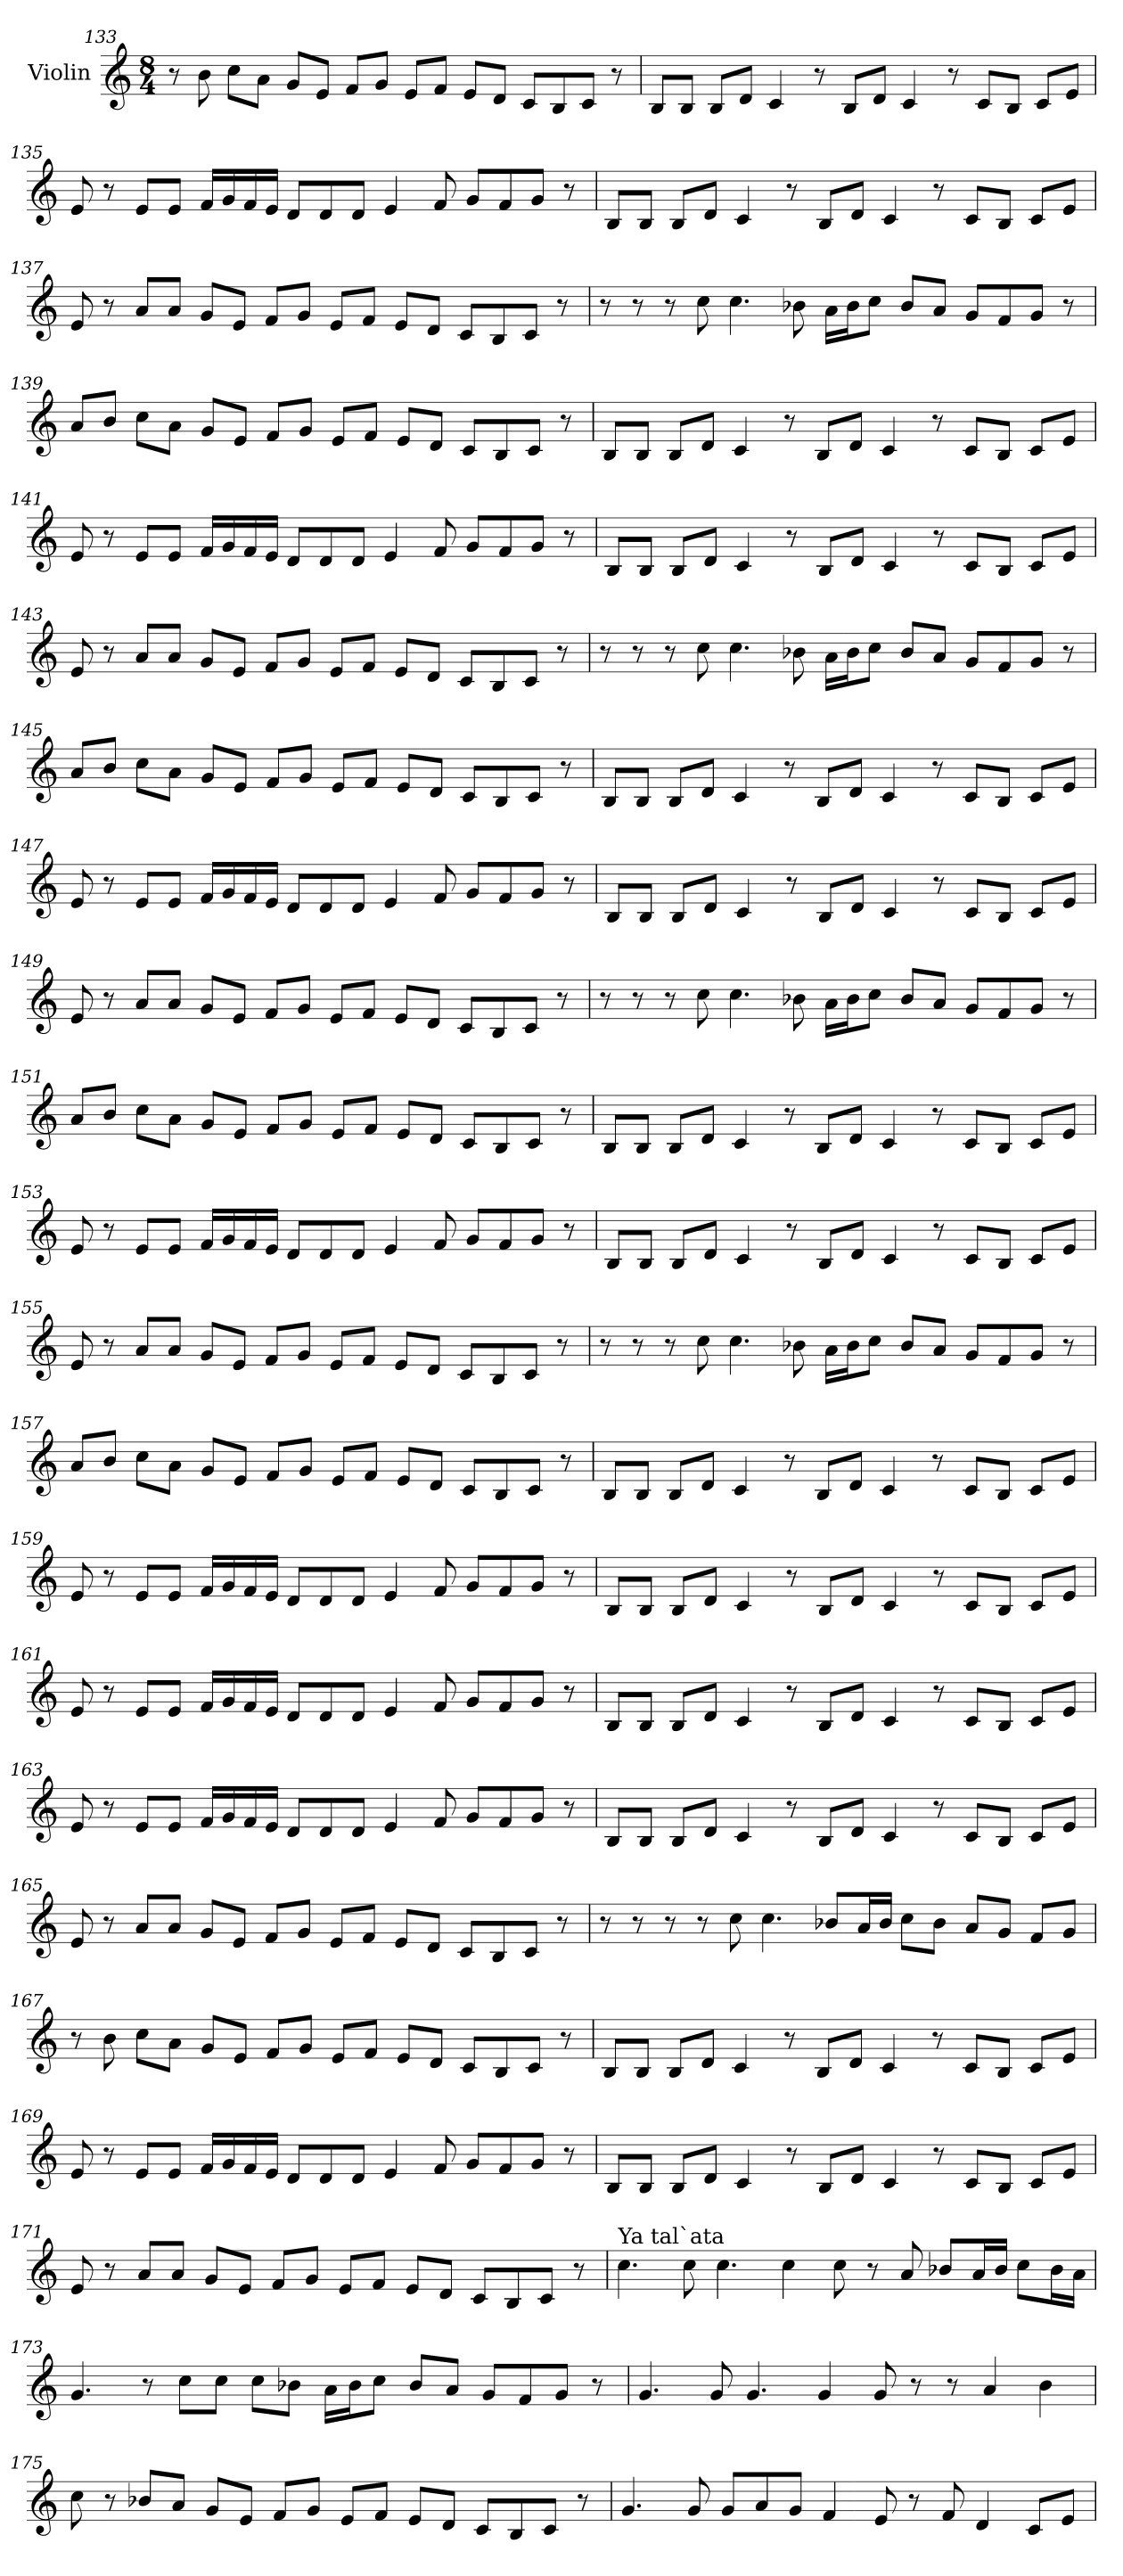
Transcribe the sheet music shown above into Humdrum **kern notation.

**kern
*part1
*staff1
*I"Violin
*clefG2
*k[]
*M8/4
=133
8r
8b\
8cc\L
8a\J
8g/L
8e/J
8f/L
8g/J
8e/L
8f/J
8e/L
8d/J
8c/L
8B/
8c/J
8r
!!LO:LB:g=z
=134
8B/L
8B/J
8B/L
8d/J
4c/
8r
8B/L
8d/J
4c/
8r
8c/L
8B/J
8c/L
8e/J
!!LO:LB:g=z
=135
8e/
8r
8e/L
8e/J
16f/LL
16g/
16f/
16e/JJ
8d/L
8d/
8d/J
4e/
8f/
8g/L
8f/
8g/J
8r
=136
8B/L
8B/J
8B/L
8d/J
4c/
8r
8B/L
8d/J
4c/
8r
8c/L
8B/J
8c/L
8e/J
!!LO:LB:g=z
=137
8e/
8r
8a/L
8a/J
8g/L
8e/J
8f/L
8g/J
8e/L
8f/J
8e/L
8d/J
8c/L
8B/
8c/J
8r
=138
8r
8r
8r
8cc\
4.cc\
8b-X\
16a\LL
16b-\J
8cc\J
8b-/L
8a/J
8g/L
8f/
8g/J
8r
!!LO:LB:g=z
=139
8a/L
8b/J
8cc\L
8a\J
8g/L
8e/J
8f/L
8g/J
8e/L
8f/J
8e/L
8d/J
8c/L
8B/
8c/J
8r
=140
8B/L
8B/J
8B/L
8d/J
4c/
8r
8B/L
8d/J
4c/
8r
8c/L
8B/J
8c/L
8e/J
!!LO:LB:g=z
=141
8e/
8r
8e/L
8e/J
16f/LL
16g/
16f/
16e/JJ
8d/L
8d/
8d/J
4e/
8f/
8g/L
8f/
8g/J
8r
=142
8B/L
8B/J
8B/L
8d/J
4c/
8r
8B/L
8d/J
4c/
8r
8c/L
8B/J
8c/L
8e/J
!!LO:LB:g=z
=143
8e/
8r
8a/L
8a/J
8g/L
8e/J
8f/L
8g/J
8e/L
8f/J
8e/L
8d/J
8c/L
8B/
8c/J
8r
=144
8r
8r
8r
8cc\
4.cc\
8b-X\
16a\LL
16b-\J
8cc\J
8b-/L
8a/J
8g/L
8f/
8g/J
8r
!!LO:PB:g=z
=145
8a/L
8b/J
8cc\L
8a\J
8g/L
8e/J
8f/L
8g/J
8e/L
8f/J
8e/L
8d/J
8c/L
8B/
8c/J
8r
=146
8B/L
8B/J
8B/L
8d/J
4c/
8r
8B/L
8d/J
4c/
8r
8c/L
8B/J
8c/L
8e/J
!!LO:LB:g=z
=147
8e/
8r
8e/L
8e/J
16f/LL
16g/
16f/
16e/JJ
8d/L
8d/
8d/J
4e/
8f/
8g/L
8f/
8g/J
8r
=148
8B/L
8B/J
8B/L
8d/J
4c/
8r
8B/L
8d/J
4c/
8r
8c/L
8B/J
8c/L
8e/J
!!LO:LB:g=z
=149
8e/
8r
8a/L
8a/J
8g/L
8e/J
8f/L
8g/J
8e/L
8f/J
8e/L
8d/J
8c/L
8B/
8c/J
8r
=150
8r
8r
8r
8cc\
4.cc\
8b-X\
16a\LL
16b-\J
8cc\J
8b-/L
8a/J
8g/L
8f/
8g/J
8r
!!LO:LB:g=z
=151
8a/L
8b/J
8cc\L
8a\J
8g/L
8e/J
8f/L
8g/J
8e/L
8f/J
8e/L
8d/J
8c/L
8B/
8c/J
8r
=152
8B/L
8B/J
8B/L
8d/J
4c/
8r
8B/L
8d/J
4c/
8r
8c/L
8B/J
8c/L
8e/J
!!LO:LB:g=z
=153
8e/
8r
8e/L
8e/J
16f/LL
16g/
16f/
16e/JJ
8d/L
8d/
8d/J
4e/
8f/
8g/L
8f/
8g/J
8r
=154
8B/L
8B/J
8B/L
8d/J
4c/
8r
8B/L
8d/J
4c/
8r
8c/L
8B/J
8c/L
8e/J
!!LO:LB:g=z
=155
8e/
8r
8a/L
8a/J
8g/L
8e/J
8f/L
8g/J
8e/L
8f/J
8e/L
8d/J
8c/L
8B/
8c/J
8r
=156
8r
8r
8r
8cc\
4.cc\
8b-X\
16a\LL
16b-\J
8cc\J
8b-/L
8a/J
8g/L
8f/
8g/J
8r
!!LO:LB:g=z
=157
8a/L
8b/J
8cc\L
8a\J
8g/L
8e/J
8f/L
8g/J
8e/L
8f/J
8e/L
8d/J
8c/L
8B/
8c/J
8r
=158
8B/L
8B/J
8B/L
8d/J
4c/
8r
8B/L
8d/J
4c/
8r
8c/L
8B/J
8c/L
8e/J
!!LO:LB:g=z
=159
8e/
8r
8e/L
8e/J
16f/LL
16g/
16f/
16e/JJ
8d/L
8d/
8d/J
4e/
8f/
8g/L
8f/
8g/J
8r
=160
8B/L
8B/J
8B/L
8d/J
4c/
8r
8B/L
8d/J
4c/
8r
8c/L
8B/J
8c/L
8e/J
!!LO:PB:g=z
=161
8e/
8r
8e/L
8e/J
16f/LL
16g/
16f/
16e/JJ
8d/L
8d/
8d/J
4e/
8f/
8g/L
8f/
8g/J
8r
=162
8B/L
8B/J
8B/L
8d/J
4c/
8r
8B/L
8d/J
4c/
8r
8c/L
8B/J
8c/L
8e/J
!!LO:LB:g=z
=163
8e/
8r
8e/L
8e/J
16f/LL
16g/
16f/
16e/JJ
8d/L
8d/
8d/J
4e/
8f/
8g/L
8f/
8g/J
8r
=164
8B/L
8B/J
8B/L
8d/J
4c/
8r
8B/L
8d/J
4c/
8r
8c/L
8B/J
8c/L
8e/J
!!LO:LB:g=z
=165
8e/
8r
8a/L
8a/J
8g/L
8e/J
8f/L
8g/J
8e/L
8f/J
8e/L
8d/J
8c/L
8B/
8c/J
8r
=166
8r
8r
8r
8r
8cc\
4.cc\
8b-X/L
16a/L
16b-/JJ
8cc\L
8b-\J
8a/L
8g/J
8f/L
8g/J
!!LO:LB:g=z
=167
8r
8b\
8cc\L
8a\J
8g/L
8e/J
8f/L
8g/J
8e/L
8f/J
8e/L
8d/J
8c/L
8B/
8c/J
8r
=168
8B/L
8B/J
8B/L
8d/J
4c/
8r
8B/L
8d/J
4c/
8r
8c/L
8B/J
8c/L
8e/J
!!LO:LB:g=z
=169
8e/
8r
8e/L
8e/J
16f/LL
16g/
16f/
16e/JJ
8d/L
8d/
8d/J
4e/
8f/
8g/L
8f/
8g/J
8r
=170
8B/L
8B/J
8B/L
8d/J
4c/
8r
8B/L
8d/J
4c/
8r
8c/L
8B/J
8c/L
8e/J
!!LO:LB:g=z
=171
8e/
8r
8a/L
8a/J
8g/L
8e/J
8f/L
8g/J
8e/L
8f/J
8e/L
8d/J
8c/L
8B/
8c/J
8r
=172
*MM70
!LO:TX:a:t=Ya tal`ata
4.cc\
8cc\
4.cc\
4cc\
8cc\
8r
8a/
8b-X/L
16a/L
16b-/JJ
8cc\L
16b-\L
16a\JJ
!!LO:LB:g=z
=173
4.g/
8r
8cc\L
8cc\J
8cc\L
8b-X\J
16a\LL
16b-\J
8cc\J
8b-/L
8a/J
8g/L
8f/
8g/J
8r
=174
4.g/
8g/
4.g/
4g/
8g/
8r
8r
4a/
4b\
!!LO:LB:g=z
=175
8cc\
8r
8b-X/L
8a/J
8g/L
8e/J
8f/L
8g/J
8e/L
8f/J
8e/L
8d/J
8c/L
8B/
8c/J
8r
=176
4.g/
8g/
8g/L
8a/
8g/J
4f/
8e/
8r
8f/
4d/
8c/L
8e/J
=
*-
